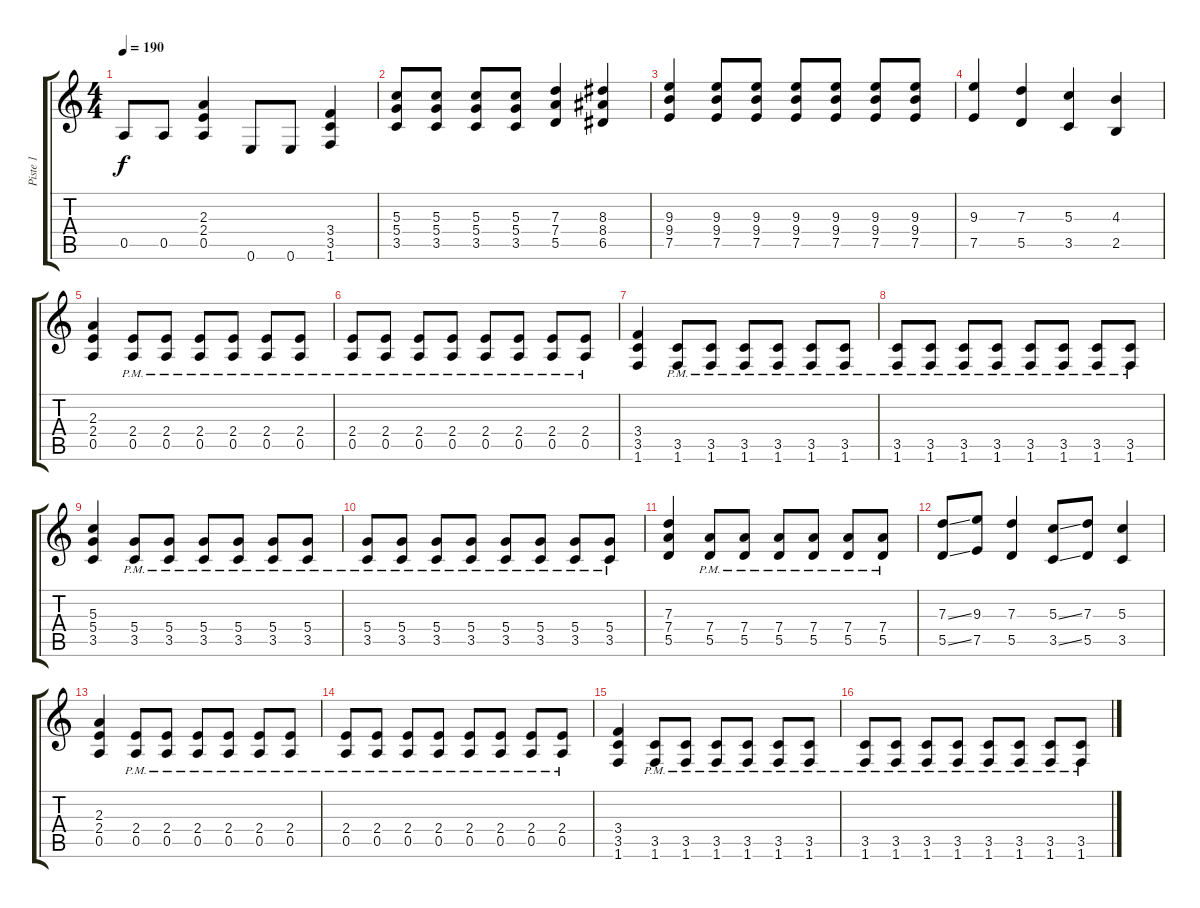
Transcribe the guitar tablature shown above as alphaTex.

\track ("Piste 1" "Piste 1") {instrument distortionguitar}
\staff {score tabs}
\tuning (E4 B3 G3 D3 A2 E2) {hide}
\ts (4 4)
\tempo 190
\clef g2
\ks c
0.5.8{dy f} 0.5.8 (2.3 2.4 0.5).4 0.6.8 0.6.8 (3.4 3.5 1.6).4 |
(5.3 5.4 3.5).8 (5.3 5.4 3.5).8 (5.3 5.4 3.5).8 (5.3 5.4 3.5).8 (7.3 7.4 5.5).4 (8.3 8.4 6.5).4 |
(9.3 9.4 7.5).4 (9.3 9.4 7.5).8 (9.3 9.4 7.5).8 (9.3 9.4 7.5).8 (9.3 9.4 7.5).8 (9.3 9.4 7.5).8 (9.3 9.4 7.5).8 |
(9.3 7.5).4 (7.3 5.5).4 (5.3 3.5).4 (4.3 2.5).4 |
(2.3 2.4 0.5).4 (2.4{pm} 0.5{pm}).8 (2.4{pm} 0.5{pm}).8 (2.4{pm} 0.5{pm}).8 (2.4{pm} 0.5{pm}).8 (2.4{pm} 0.5{pm}).8 (2.4{pm} 0.5{pm}).8 |
(2.4{pm} 0.5{pm}).8 (2.4{pm} 0.5{pm}).8 (2.4{pm} 0.5{pm}).8 (2.4{pm} 0.5{pm}).8 (2.4{pm} 0.5{pm}).8 (2.4{pm} 0.5{pm}).8 (2.4{pm} 0.5{pm}).8 (2.4{pm} 0.5{pm}).8 |
(3.4 3.5 1.6).4 (3.5{pm} 1.6{pm}).8 (3.5{pm} 1.6{pm}).8 (3.5{pm} 1.6{pm}).8 (3.5{pm} 1.6{pm}).8 (3.5{pm} 1.6{pm}).8 (3.5{pm} 1.6{pm}).8 |
(3.5{pm} 1.6{pm}).8 (3.5{pm} 1.6{pm}).8 (3.5{pm} 1.6{pm}).8 (3.5{pm} 1.6{pm}).8 (3.5{pm} 1.6{pm}).8 (3.5{pm} 1.6{pm}).8 (3.5{pm} 1.6{pm}).8 (3.5{pm} 1.6{pm}).8 |
(5.3 5.4 3.5).4 (5.4{pm} 3.5{pm}).8 (5.4{pm} 3.5{pm}).8 (5.4{pm} 3.5{pm}).8 (5.4{pm} 3.5{pm}).8 (5.4{pm} 3.5{pm}).8 (5.4{pm} 3.5{pm}).8 |
(5.4{pm} 3.5{pm}).8 (5.4{pm} 3.5{pm}).8 (5.4{pm} 3.5{pm}).8 (5.4{pm} 3.5{pm}).8 (5.4{pm} 3.5{pm}).8 (5.4{pm} 3.5{pm}).8 (5.4{pm} 3.5{pm}).8 (5.4{pm} 3.5{pm}).8 |
(7.3 7.4 5.5).4 (7.4{pm} 5.5{pm}).8 (7.4{pm} 5.5{pm}).8 (7.4{pm} 5.5{pm}).8 (7.4{pm} 5.5{pm}).8 (7.4{pm} 5.5{pm}).8 (7.4{pm} 5.5{pm}).8 |
(7.3{ss} 5.5{ss}).8 (9.3 7.5).8 (7.3 5.5).4 (5.3{ss} 3.5{ss}).8 (7.3 5.5).8 (5.3 3.5).4 |
(2.3 2.4 0.5).4 (2.4{pm} 0.5{pm}).8 (2.4{pm} 0.5{pm}).8 (2.4{pm} 0.5{pm}).8 (2.4{pm} 0.5{pm}).8 (2.4{pm} 0.5{pm}).8 (2.4{pm} 0.5{pm}).8 |
(2.4{pm} 0.5{pm}).8 (2.4{pm} 0.5{pm}).8 (2.4{pm} 0.5{pm}).8 (2.4{pm} 0.5{pm}).8 (2.4{pm} 0.5{pm}).8 (2.4{pm} 0.5{pm}).8 (2.4{pm} 0.5{pm}).8 (2.4{pm} 0.5{pm}).8 |
(3.4 3.5 1.6).4 (3.5{pm} 1.6{pm}).8 (3.5{pm} 1.6{pm}).8 (3.5{pm} 1.6{pm}).8 (3.5{pm} 1.6{pm}).8 (3.5{pm} 1.6{pm}).8 (3.5{pm} 1.6{pm}).8 |
(3.5{pm} 1.6{pm}).8 (3.5{pm} 1.6{pm}).8 (3.5{pm} 1.6{pm}).8 (3.5{pm} 1.6{pm}).8 (3.5{pm} 1.6{pm}).8 (3.5{pm} 1.6{pm}).8 (3.5{pm} 1.6{pm}).8 (3.5{pm} 1.6{pm}).8
